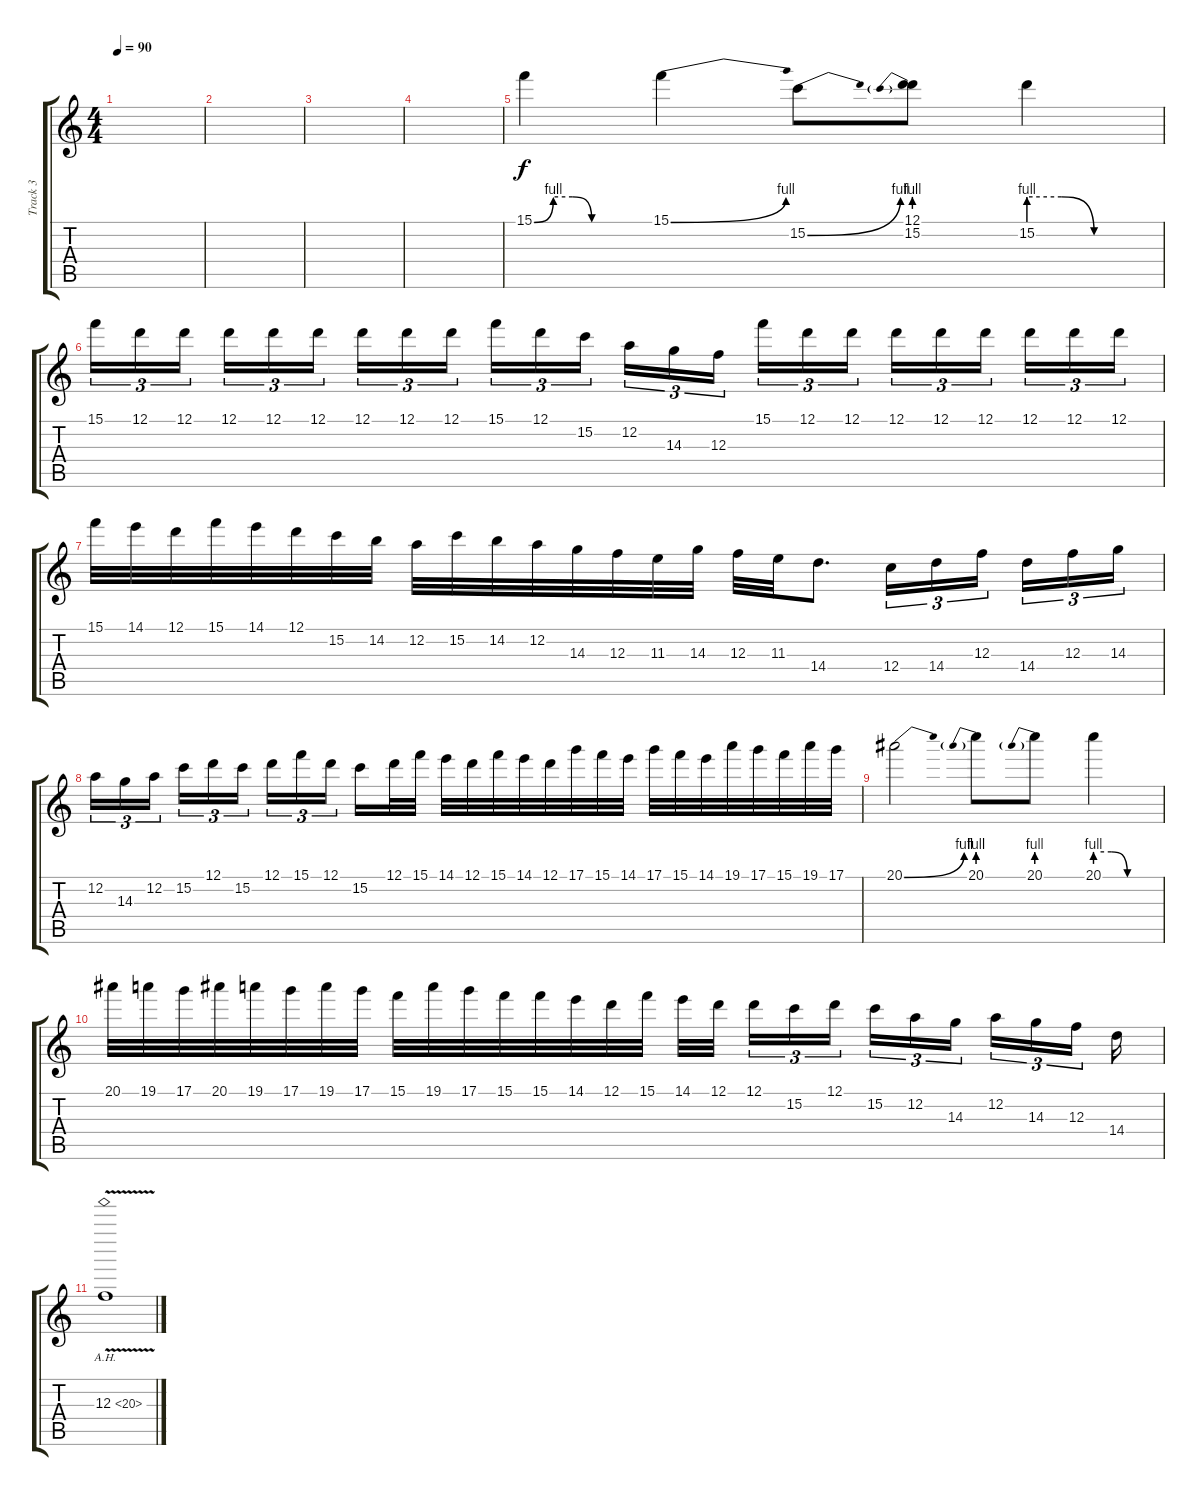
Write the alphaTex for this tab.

\track ("Track 3" "Track 3") {instrument distortionguitar}
\staff {score tabs}
\tuning (D4 A3 F3 C3 G2 C2) {hide}
\ts (4 4)
\tempo 90
\clef g2
\ks c
|
|
|
|
15.1{be (custom 0 0 10 4 20 4 30 0 60 0)}.4 15.1{be (bend 0 0 60 4)}.4 15.2{be (bend 0 0 60 4)}.8 (12.1 15.2{be (prebend 0 4 60 4)}).8 15.2{be (custom 0 4 15 4 30 0 60 0)}.4 |
15.1.16{tu (3 2)} 12.1.16{tu (3 2)} 12.1.16{tu (3 2) beam splitsecondary} 12.1.16{tu (3 2)} 12.1.16{tu (3 2)} 12.1.16{tu (3 2)} 12.1.16{tu (3 2)} 12.1.16{tu (3 2)} 12.1.16{tu (3 2) beam splitsecondary} 15.1.16{tu (3 2)} 12.1.16{tu (3 2)} 15.2.16{tu (3 2)} 12.2.16{tu (3 2)} 14.3.16{tu (3 2)} 12.3.16{tu (3 2) beam splitsecondary} 15.1.16{tu (3 2)} 12.1.16{tu (3 2)} 12.1.16{tu (3 2)} 12.1.16{tu (3 2)} 12.1.16{tu (3 2)} 12.1.16{tu (3 2) beam splitsecondary} 12.1.16{tu (3 2)} 12.1.16{tu (3 2)} 12.1.16{tu (3 2)} |
15.1.32 14.1.32 12.1.32 15.1.32 14.1.32 12.1.32 15.2.32 14.2.32 12.2.32 15.2.32 14.2.32 12.2.32 14.3.32 12.3.32 11.3.32 14.3.32 12.3.32 11.3.32 14.4.8{d} 12.4.16{tu (3 2)} 14.4.16{tu (3 2)} 12.3.16{tu (3 2) beam splitsecondary} 14.4.16{tu (3 2)} 12.3.16{tu (3 2)} 14.3.16{tu (3 2)} |
12.2.16{tu (3 2)} 14.3.16{tu (3 2)} 12.2.16{tu (3 2) beam splitsecondary} 15.2.16{tu (3 2)} 12.1.16{tu (3 2)} 15.2.16{tu (3 2)} 12.1.16{tu (3 2)} 15.1.16{tu (3 2)} 12.1.16{tu (3 2) beam splitsecondary} 15.2.16 12.1.32 15.1.32 14.1.32 12.1.32 15.1.32 14.1.32 12.1.32 17.1.32 15.1.32 14.1.32 17.1.32 15.1.32 14.1.32 19.1.32 17.1.32 15.1.32 19.1.32 17.1.32 |
20.1{be (bend 0 0 60 4)}.2 20.1{be (prebend 0 4 60 4)}.8 20.1{be (prebend 0 4 60 4)}.8 20.1{be (custom 0 4 15 4 30 0 60 0)}.4 |
20.1.32 19.1.32 17.1.32 20.1.32 19.1.32 17.1.32 19.1.32 17.1.32 15.1.32 19.1.32 17.1.32 15.1.32 15.1.32 14.1.32 12.1.32 15.1.32 14.1.32 12.1.32{beam splitsecondary} 12.1.16{tu (3 2)} 15.2.16{tu (3 2)} 12.1.16{tu (3 2) beam splitsecondary} 15.2.16{tu (3 2)} 12.2.16{tu (3 2)} 14.3.16{tu (3 2) beam splitsecondary} 12.2.16{tu (3 2)} 14.3.16{tu (3 2)} 12.3.16{tu (3 2) beam splitsecondary} 14.4.16 |
12.3{ah 8 v}.1
